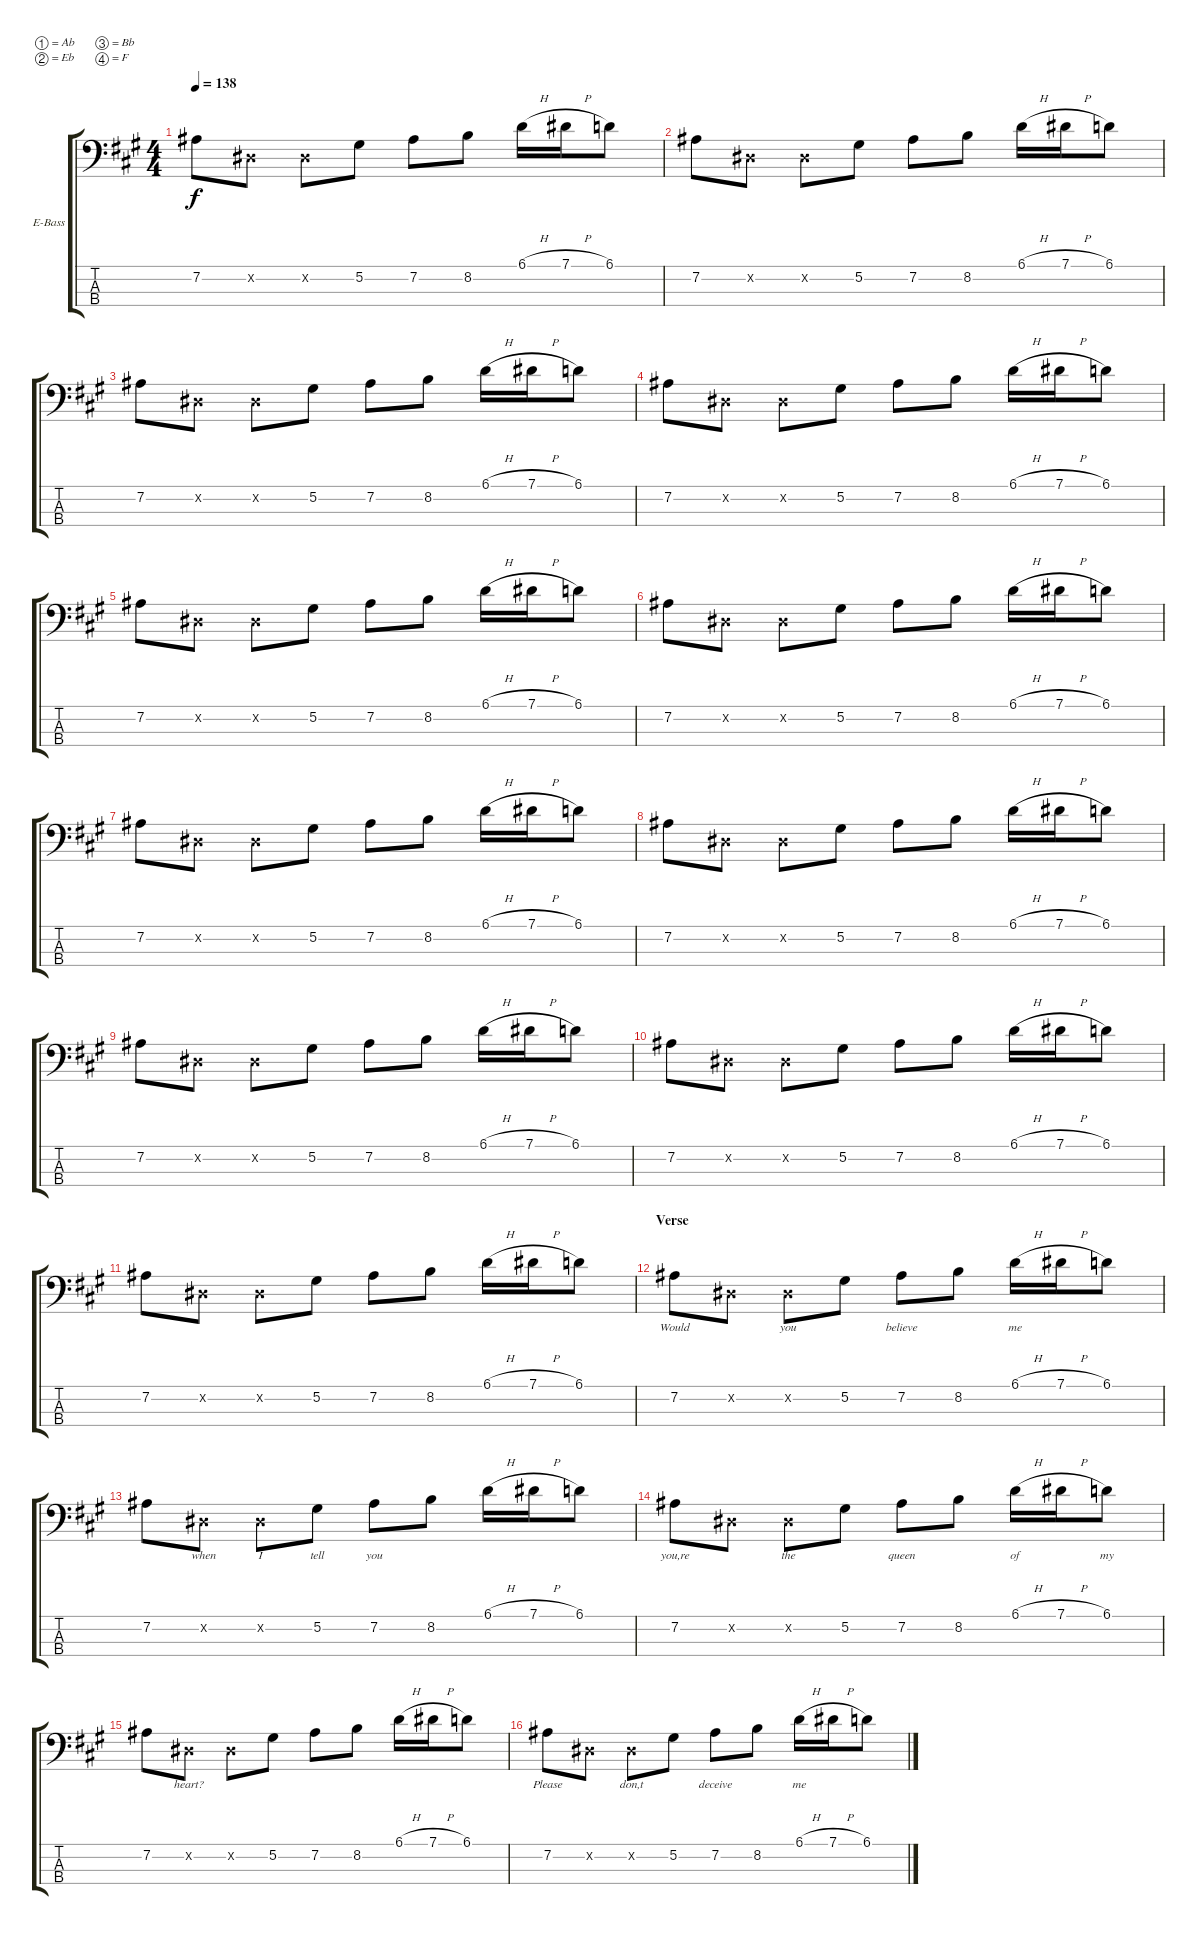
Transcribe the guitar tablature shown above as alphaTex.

\defaultSystemsLayout 4
\bracketExtendMode groupsimilarinstruments
\firstSystemTrackNameOrientation horizontal
\otherSystemsTrackNameOrientation horizontal
\track ("Bass" "E-Bass") {instrument electricbassfinger}
\staff {score tabs}
\tuning (Ab2 Eb2 Bb1 F1)
\ts (4 4)
\tempo 138
\clef f4
\scale
0.929382
\ks a
7.2.8{lyrics (0 "") lyrics (1 "") lyrics (2 "") lyrics (3 "") lyrics (4 "") dy f} 0.2{x}.8{lyrics (0 "") lyrics (1 "") lyrics (2 "") lyrics (3 "") lyrics (4 "")} 0.2{x}.8{lyrics (0 "") lyrics (1 "") lyrics (2 "") lyrics (3 "") lyrics (4 "")} 5.2.8{lyrics (0 "") lyrics (1 "") lyrics (2 "") lyrics (3 "") lyrics (4 "")} 7.2.8{lyrics (0 "") lyrics (1 "") lyrics (2 "") lyrics (3 "") lyrics (4 "")} 8.2.8{lyrics (0 "") lyrics (1 "") lyrics (2 "") lyrics (3 "") lyrics (4 "")} 6.1{h}.16{lyrics (0 "") lyrics (1 "") lyrics (2 "") lyrics (3 "") lyrics (4 "")} 7.1{h}.16{lyrics (0 "") lyrics (1 "") lyrics (2 "") lyrics (3 "") lyrics (4 "")} 6.1.8{lyrics (0 "") lyrics (1 "") lyrics (2 "") lyrics (3 "") lyrics (4 "")} |
\scale
1.07062 7.2.8{lyrics (0 "") lyrics (1 "") lyrics (2 "") lyrics (3 "") lyrics (4 "")} 0.2{x}.8{lyrics (0 "") lyrics (1 "") lyrics (2 "") lyrics (3 "") lyrics (4 "")} 0.2{x}.8{lyrics (0 "") lyrics (1 "") lyrics (2 "") lyrics (3 "") lyrics (4 "")} 5.2.8{lyrics (0 "") lyrics (1 "") lyrics (2 "") lyrics (3 "") lyrics (4 "")} 7.2.8{lyrics (0 "") lyrics (1 "") lyrics (2 "") lyrics (3 "") lyrics (4 "")} 8.2.8{lyrics (0 "") lyrics (1 "") lyrics (2 "") lyrics (3 "") lyrics (4 "")} 6.1{h}.16{lyrics (0 "") lyrics (1 "") lyrics (2 "") lyrics (3 "") lyrics (4 "")} 7.1{h}.16{lyrics (0 "") lyrics (1 "") lyrics (2 "") lyrics (3 "") lyrics (4 "")} 6.1.8{lyrics (0 "") lyrics (1 "") lyrics (2 "") lyrics (3 "") lyrics (4 "")} |
\scale
0.929382 7.2.8{lyrics (0 "") lyrics (1 "") lyrics (2 "") lyrics (3 "") lyrics (4 "")} 0.2{x}.8{lyrics (0 "") lyrics (1 "") lyrics (2 "") lyrics (3 "") lyrics (4 "")} 0.2{x}.8{lyrics (0 "") lyrics (1 "") lyrics (2 "") lyrics (3 "") lyrics (4 "")} 5.2.8{lyrics (0 "") lyrics (1 "") lyrics (2 "") lyrics (3 "") lyrics (4 "")} 7.2.8{lyrics (0 "") lyrics (1 "") lyrics (2 "") lyrics (3 "") lyrics (4 "")} 8.2.8{lyrics (0 "") lyrics (1 "") lyrics (2 "") lyrics (3 "") lyrics (4 "")} 6.1{h}.16{lyrics (0 "") lyrics (1 "") lyrics (2 "") lyrics (3 "") lyrics (4 "")} 7.1{h}.16{lyrics (0 "") lyrics (1 "") lyrics (2 "") lyrics (3 "") lyrics (4 "")} 6.1.8{lyrics (0 "") lyrics (1 "") lyrics (2 "") lyrics (3 "") lyrics (4 "")} |
\scale
1.07062 7.2.8{lyrics (0 "") lyrics (1 "") lyrics (2 "") lyrics (3 "") lyrics (4 "")} 0.2{x}.8{lyrics (0 "") lyrics (1 "") lyrics (2 "") lyrics (3 "") lyrics (4 "")} 0.2{x}.8{lyrics (0 "") lyrics (1 "") lyrics (2 "") lyrics (3 "") lyrics (4 "")} 5.2.8{lyrics (0 "") lyrics (1 "") lyrics (2 "") lyrics (3 "") lyrics (4 "")} 7.2.8{lyrics (0 "") lyrics (1 "") lyrics (2 "") lyrics (3 "") lyrics (4 "")} 8.2.8{lyrics (0 "") lyrics (1 "") lyrics (2 "") lyrics (3 "") lyrics (4 "")} 6.1{h}.16{lyrics (0 "") lyrics (1 "") lyrics (2 "") lyrics (3 "") lyrics (4 "")} 7.1{h}.16{lyrics (0 "") lyrics (1 "") lyrics (2 "") lyrics (3 "") lyrics (4 "")} 6.1.8{lyrics (0 "") lyrics (1 "") lyrics (2 "") lyrics (3 "") lyrics (4 "")} |
\scale
0.929382 7.2.8{lyrics (0 "") lyrics (1 "") lyrics (2 "") lyrics (3 "") lyrics (4 "")} 0.2{x}.8{lyrics (0 "") lyrics (1 "") lyrics (2 "") lyrics (3 "") lyrics (4 "")} 0.2{x}.8{lyrics (0 "") lyrics (1 "") lyrics (2 "") lyrics (3 "") lyrics (4 "")} 5.2.8{lyrics (0 "") lyrics (1 "") lyrics (2 "") lyrics (3 "") lyrics (4 "")} 7.2.8{lyrics (0 "") lyrics (1 "") lyrics (2 "") lyrics (3 "") lyrics (4 "")} 8.2.8{lyrics (0 "") lyrics (1 "") lyrics (2 "") lyrics (3 "") lyrics (4 "")} 6.1{h}.16{lyrics (0 "") lyrics (1 "") lyrics (2 "") lyrics (3 "") lyrics (4 "")} 7.1{h}.16{lyrics (0 "") lyrics (1 "") lyrics (2 "") lyrics (3 "") lyrics (4 "")} 6.1.8{lyrics (0 "") lyrics (1 "") lyrics (2 "") lyrics (3 "") lyrics (4 "")} |
\scale
1.07062 7.2.8{lyrics (0 "") lyrics (1 "") lyrics (2 "") lyrics (3 "") lyrics (4 "")} 0.2{x}.8{lyrics (0 "") lyrics (1 "") lyrics (2 "") lyrics (3 "") lyrics (4 "")} 0.2{x}.8{lyrics (0 "") lyrics (1 "") lyrics (2 "") lyrics (3 "") lyrics (4 "")} 5.2.8{lyrics (0 "") lyrics (1 "") lyrics (2 "") lyrics (3 "") lyrics (4 "")} 7.2.8{lyrics (0 "") lyrics (1 "") lyrics (2 "") lyrics (3 "") lyrics (4 "")} 8.2.8{lyrics (0 "") lyrics (1 "") lyrics (2 "") lyrics (3 "") lyrics (4 "")} 6.1{h}.16{lyrics (0 "") lyrics (1 "") lyrics (2 "") lyrics (3 "") lyrics (4 "")} 7.1{h}.16{lyrics (0 "") lyrics (1 "") lyrics (2 "") lyrics (3 "") lyrics (4 "")} 6.1.8{lyrics (0 "") lyrics (1 "") lyrics (2 "") lyrics (3 "") lyrics (4 "")} |
\scale
0.929382 7.2.8{lyrics (0 "") lyrics (1 "") lyrics (2 "") lyrics (3 "") lyrics (4 "")} 0.2{x}.8{lyrics (0 "") lyrics (1 "") lyrics (2 "") lyrics (3 "") lyrics (4 "")} 0.2{x}.8{lyrics (0 "") lyrics (1 "") lyrics (2 "") lyrics (3 "") lyrics (4 "")} 5.2.8{lyrics (0 "") lyrics (1 "") lyrics (2 "") lyrics (3 "") lyrics (4 "")} 7.2.8{lyrics (0 "") lyrics (1 "") lyrics (2 "") lyrics (3 "") lyrics (4 "")} 8.2.8{lyrics (0 "") lyrics (1 "") lyrics (2 "") lyrics (3 "") lyrics (4 "")} 6.1{h}.16{lyrics (0 "") lyrics (1 "") lyrics (2 "") lyrics (3 "") lyrics (4 "")} 7.1{h}.16{lyrics (0 "") lyrics (1 "") lyrics (2 "") lyrics (3 "") lyrics (4 "")} 6.1.8{lyrics (0 "") lyrics (1 "") lyrics (2 "") lyrics (3 "") lyrics (4 "")} |
\scale
1.07062 7.2.8{lyrics (0 "") lyrics (1 "") lyrics (2 "") lyrics (3 "") lyrics (4 "")} 0.2{x}.8{lyrics (0 "") lyrics (1 "") lyrics (2 "") lyrics (3 "") lyrics (4 "")} 0.2{x}.8{lyrics (0 "") lyrics (1 "") lyrics (2 "") lyrics (3 "") lyrics (4 "")} 5.2.8{lyrics (0 "") lyrics (1 "") lyrics (2 "") lyrics (3 "") lyrics (4 "")} 7.2.8{lyrics (0 "") lyrics (1 "") lyrics (2 "") lyrics (3 "") lyrics (4 "")} 8.2.8{lyrics (0 "") lyrics (1 "") lyrics (2 "") lyrics (3 "") lyrics (4 "")} 6.1{h}.16{lyrics (0 "") lyrics (1 "") lyrics (2 "") lyrics (3 "") lyrics (4 "")} 7.1{h}.16{lyrics (0 "") lyrics (1 "") lyrics (2 "") lyrics (3 "") lyrics (4 "")} 6.1.8{lyrics (0 "") lyrics (1 "") lyrics (2 "") lyrics (3 "") lyrics (4 "")} |
\scale
0.929382 7.2.8{lyrics (0 "") lyrics (1 "") lyrics (2 "") lyrics (3 "") lyrics (4 "")} 0.2{x}.8{lyrics (0 "") lyrics (1 "") lyrics (2 "") lyrics (3 "") lyrics (4 "")} 0.2{x}.8{lyrics (0 "") lyrics (1 "") lyrics (2 "") lyrics (3 "") lyrics (4 "")} 5.2.8{lyrics (0 "") lyrics (1 "") lyrics (2 "") lyrics (3 "") lyrics (4 "")} 7.2.8{lyrics (0 "") lyrics (1 "") lyrics (2 "") lyrics (3 "") lyrics (4 "")} 8.2.8{lyrics (0 "") lyrics (1 "") lyrics (2 "") lyrics (3 "") lyrics (4 "")} 6.1{h}.16{lyrics (0 "") lyrics (1 "") lyrics (2 "") lyrics (3 "") lyrics (4 "")} 7.1{h}.16{lyrics (0 "") lyrics (1 "") lyrics (2 "") lyrics (3 "") lyrics (4 "")} 6.1.8{lyrics (0 "") lyrics (1 "") lyrics (2 "") lyrics (3 "") lyrics (4 "")} |
\scale
1.07062 7.2.8{lyrics (0 "") lyrics (1 "") lyrics (2 "") lyrics (3 "") lyrics (4 "")} 0.2{x}.8{lyrics (0 "") lyrics (1 "") lyrics (2 "") lyrics (3 "") lyrics (4 "")} 0.2{x}.8{lyrics (0 "") lyrics (1 "") lyrics (2 "") lyrics (3 "") lyrics (4 "")} 5.2.8{lyrics (0 "") lyrics (1 "") lyrics (2 "") lyrics (3 "") lyrics (4 "")} 7.2.8{lyrics (0 "") lyrics (1 "") lyrics (2 "") lyrics (3 "") lyrics (4 "")} 8.2.8{lyrics (0 "") lyrics (1 "") lyrics (2 "") lyrics (3 "") lyrics (4 "")} 6.1{h}.16{lyrics (0 "") lyrics (1 "") lyrics (2 "") lyrics (3 "") lyrics (4 "")} 7.1{h}.16{lyrics (0 "") lyrics (1 "") lyrics (2 "") lyrics (3 "") lyrics (4 "")} 6.1.8{lyrics (0 "") lyrics (1 "") lyrics (2 "") lyrics (3 "") lyrics (4 "")} |
\scale
0.929382 7.2.8{lyrics (0 "") lyrics (1 "") lyrics (2 "") lyrics (3 "") lyrics (4 "")} 0.2{x}.8{lyrics (0 "") lyrics (1 "") lyrics (2 "") lyrics (3 "") lyrics (4 "")} 0.2{x}.8{lyrics (0 "") lyrics (1 "") lyrics (2 "") lyrics (3 "") lyrics (4 "")} 5.2.8{lyrics (0 "") lyrics (1 "") lyrics (2 "") lyrics (3 "") lyrics (4 "")} 7.2.8{lyrics (0 "") lyrics (1 "") lyrics (2 "") lyrics (3 "") lyrics (4 "")} 8.2.8{lyrics (0 "") lyrics (1 "") lyrics (2 "") lyrics (3 "") lyrics (4 "")} 6.1{h}.16{lyrics (0 "") lyrics (1 "") lyrics (2 "") lyrics (3 "") lyrics (4 "")} 7.1{h}.16{lyrics (0 "") lyrics (1 "") lyrics (2 "") lyrics (3 "") lyrics (4 "")} 6.1.8{lyrics (0 "") lyrics (1 "") lyrics (2 "") lyrics (3 "") lyrics (4 "")} |
\section ("" "Verse")
\scale
1.07062 7.2.8{lyrics (0 "Would") lyrics (1 "") lyrics (2 "") lyrics (3 "") lyrics (4 "")} 0.2{x}.8{lyrics (0 "") lyrics (1 "") lyrics (2 "") lyrics (3 "") lyrics (4 "")} 0.2{x}.8{lyrics (0 "you") lyrics (1 "") lyrics (2 "") lyrics (3 "") lyrics (4 "")} 5.2.8{lyrics (0 "") lyrics (1 "") lyrics (2 "") lyrics (3 "") lyrics (4 "")} 7.2.8{lyrics (0 "believe") lyrics (1 "") lyrics (2 "") lyrics (3 "") lyrics (4 "")} 8.2.8{lyrics (0 "") lyrics (1 "") lyrics (2 "") lyrics (3 "") lyrics (4 "")} 6.1{h}.16{lyrics (0 "me") lyrics (1 "") lyrics (2 "") lyrics (3 "") lyrics (4 "")} 7.1{h}.16{lyrics (0 "") lyrics (1 "") lyrics (2 "") lyrics (3 "") lyrics (4 "")} 6.1.8{lyrics (0 "") lyrics (1 "") lyrics (2 "") lyrics (3 "") lyrics (4 "")} |
\scale
0.929382 7.2.8{lyrics (0 "") lyrics (1 "") lyrics (2 "") lyrics (3 "") lyrics (4 "")} 0.2{x}.8{lyrics (0 "when") lyrics (1 "") lyrics (2 "") lyrics (3 "") lyrics (4 "")} 0.2{x}.8{lyrics (0 "I") lyrics (1 "") lyrics (2 "") lyrics (3 "") lyrics (4 "")} 5.2.8{lyrics (0 "tell") lyrics (1 "") lyrics (2 "") lyrics (3 "") lyrics (4 "")} 7.2.8{lyrics (0 "you") lyrics (1 "") lyrics (2 "") lyrics (3 "") lyrics (4 "")} 8.2.8{lyrics (0 "") lyrics (1 "") lyrics (2 "") lyrics (3 "") lyrics (4 "")} 6.1{h}.16{lyrics (0 "") lyrics (1 "") lyrics (2 "") lyrics (3 "") lyrics (4 "")} 7.1{h}.16{lyrics (0 "") lyrics (1 "") lyrics (2 "") lyrics (3 "") lyrics (4 "")} 6.1.8{lyrics (0 "") lyrics (1 "") lyrics (2 "") lyrics (3 "") lyrics (4 "")} |
\scale
1.07062 7.2.8{lyrics (0 "you,re") lyrics (1 "") lyrics (2 "") lyrics (3 "") lyrics (4 "")} 0.2{x}.8{lyrics (0 "") lyrics (1 "") lyrics (2 "") lyrics (3 "") lyrics (4 "")} 0.2{x}.8{lyrics (0 "the") lyrics (1 "") lyrics (2 "") lyrics (3 "") lyrics (4 "")} 5.2.8{lyrics (0 "") lyrics (1 "") lyrics (2 "") lyrics (3 "") lyrics (4 "")} 7.2.8{lyrics (0 "queen") lyrics (1 "") lyrics (2 "") lyrics (3 "") lyrics (4 "")} 8.2.8{lyrics (0 "") lyrics (1 "") lyrics (2 "") lyrics (3 "") lyrics (4 "")} 6.1{h}.16{lyrics (0 "of") lyrics (1 "") lyrics (2 "") lyrics (3 "") lyrics (4 "")} 7.1{h}.16{lyrics (0 "") lyrics (1 "") lyrics (2 "") lyrics (3 "") lyrics (4 "")} 6.1.8{lyrics (0 "my") lyrics (1 "") lyrics (2 "") lyrics (3 "") lyrics (4 "")} |
\scale
0.929382 7.2.8{lyrics (0 "") lyrics (1 "") lyrics (2 "") lyrics (3 "") lyrics (4 "")} 0.2{x}.8{lyrics (0 "heart?") lyrics (1 "") lyrics (2 "") lyrics (3 "") lyrics (4 "")} 0.2{x}.8{lyrics (0 "") lyrics (1 "") lyrics (2 "") lyrics (3 "") lyrics (4 "")} 5.2.8{lyrics (0 "") lyrics (1 "") lyrics (2 "") lyrics (3 "") lyrics (4 "")} 7.2.8{lyrics (0 "") lyrics (1 "") lyrics (2 "") lyrics (3 "") lyrics (4 "")} 8.2.8{lyrics (0 "") lyrics (1 "") lyrics (2 "") lyrics (3 "") lyrics (4 "")} 6.1{h}.16{lyrics (0 "") lyrics (1 "") lyrics (2 "") lyrics (3 "") lyrics (4 "")} 7.1{h}.16{lyrics (0 "") lyrics (1 "") lyrics (2 "") lyrics (3 "") lyrics (4 "")} 6.1.8{lyrics (0 "") lyrics (1 "") lyrics (2 "") lyrics (3 "") lyrics (4 "")} |
\scale
1.07062 7.2.8{lyrics (0 "Please") lyrics (1 "") lyrics (2 "") lyrics (3 "") lyrics (4 "")} 0.2{x}.8{lyrics (0 "") lyrics (1 "") lyrics (2 "") lyrics (3 "") lyrics (4 "")} 0.2{x}.8{lyrics (0 "don,t") lyrics (1 "") lyrics (2 "") lyrics (3 "") lyrics (4 "")} 5.2.8{lyrics (0 "") lyrics (1 "") lyrics (2 "") lyrics (3 "") lyrics (4 "")} 7.2.8{lyrics (0 "deceive") lyrics (1 "") lyrics (2 "") lyrics (3 "") lyrics (4 "")} 8.2.8{lyrics (0 "") lyrics (1 "") lyrics (2 "") lyrics (3 "") lyrics (4 "")} 6.1{h}.16{lyrics (0 "me") lyrics (1 "") lyrics (2 "") lyrics (3 "") lyrics (4 "")} 7.1{h}.16{lyrics (0 "") lyrics (1 "") lyrics (2 "") lyrics (3 "") lyrics (4 "")} 6.1.8{lyrics (0 "") lyrics (1 "") lyrics (2 "") lyrics (3 "") lyrics (4 "")}
